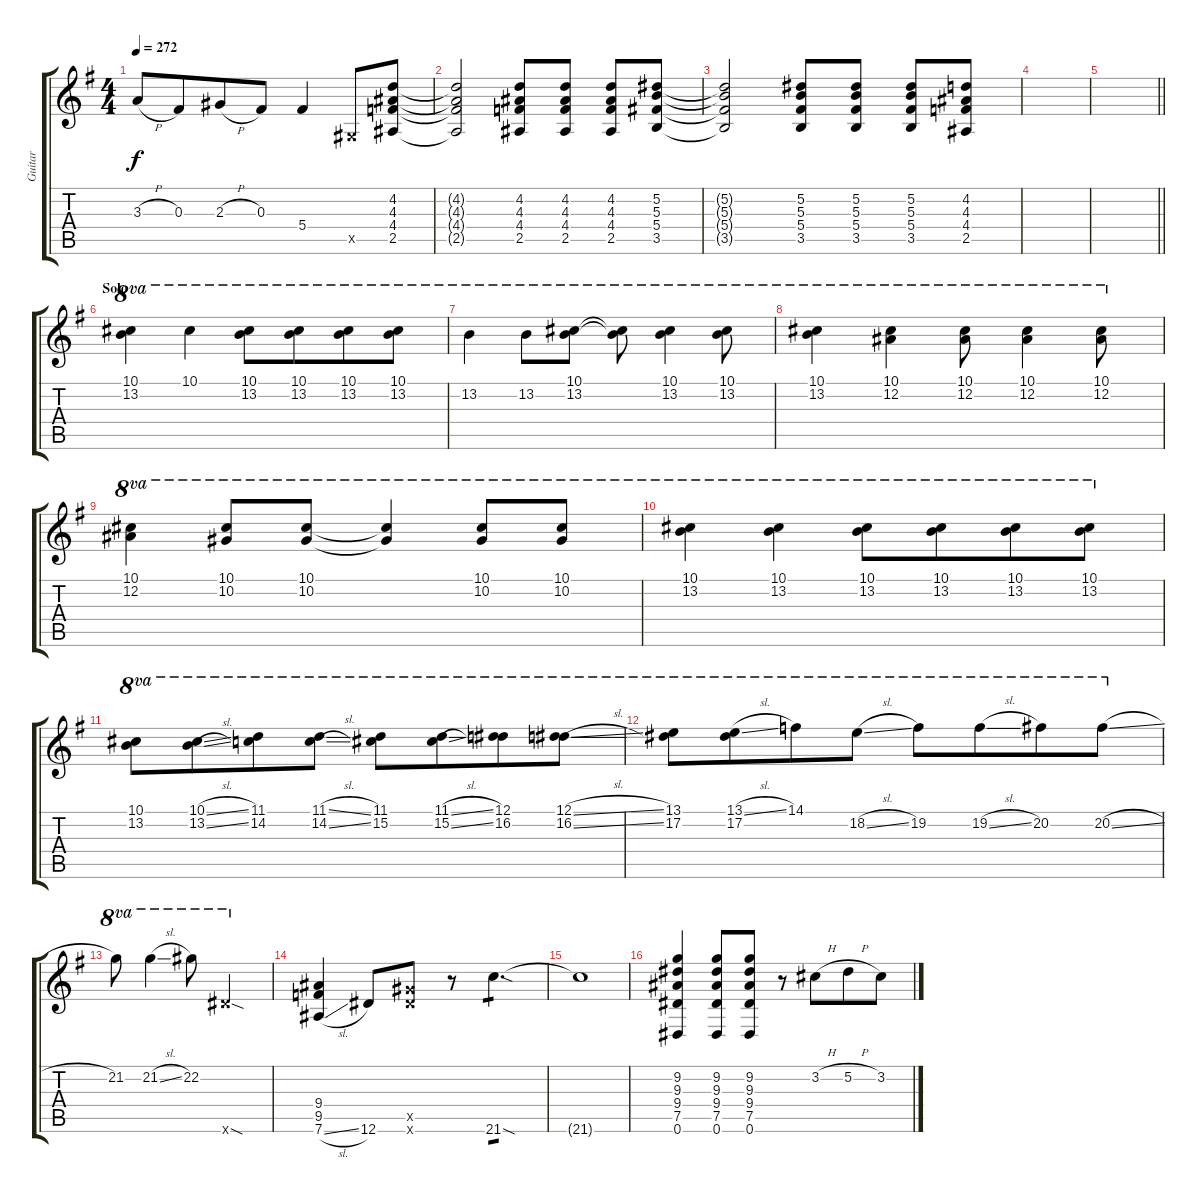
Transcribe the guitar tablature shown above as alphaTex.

\track ("Guitar" "Guitar") {instrument distortionguitar}
\staff {score tabs}
\tuning (Eb4 Bb3 Gb3 Db3 Ab2 Eb2) {hide}
\ts (4 4)
\tempo 272
\clef g2
\ks g
3.3{h}.8{dy f} 0.3.8{beam merge} 2.3{h}.8 0.3.8 5.4.4 0.5{x}.8 (4.2 4.3 4.4 2.5).8 |
(4.2{t} 4.3{t} 4.4{t} 2.5{t}).2 (4.2 4.3 4.4 2.5).8 (4.2 4.3 4.4 2.5).8 (4.2 4.3 4.4 2.5).8 (5.2 5.3 5.4 3.5).8 |
(5.2{t} 5.3{t} 5.4{t} 3.5{t}).2 (5.2 5.3 5.4 3.5).8 (5.2 5.3 5.4 3.5).8 (5.2 5.3 5.4 3.5).8 (4.2 4.3 4.4 2.5).8 |
|
\barLineRight lightlight
|
\section ("" "Solo")
(10.1 13.2).4{ot 8va} 10.1.4{ot 8va} (10.1 13.2).8{ot 8va} (10.1 13.2).8{ot 8va beam merge} (10.1 13.2).8{ot 8va} (10.1 13.2).8{ot 8va} |
13.2.4{ot 8va} 13.2.8{ot 8va} (10.1 13.2).8{ot 8va} (10.1{t} 13.2{t}).8{ot 8va} (10.1 13.2).4{ot 8va} (10.1 13.2).8{ot 8va} |
(10.1 13.2).4{ot 8va} (10.1 12.2).4{ot 8va} (10.1 12.2).8{ot 8va} (10.1 12.2).4{ot 8va} (10.1 12.2).8{ot 8va} |
(10.1 12.2).4{ot 8va} (10.1 10.2).8{ot 8va} (10.1 10.2).8{ot 8va} (10.1{t} 10.2{t}).4{ot 8va} (10.1 10.2).8{ot 8va} (10.1 10.2).8{ot 8va} |
(10.1 13.2).4{ot 8va} (10.1 13.2).4{ot 8va} (10.1 13.2).8{ot 8va} (10.1 13.2).8{ot 8va beam merge} (10.1 13.2).8{ot 8va} (10.1 13.2).8{ot 8va} |
(10.1 13.2).8{ot 8va} (10.1{sl} 13.2{sl}).8{ot 8va beam merge} (11.1 14.2).8{ot 8va} (11.1{sl} 14.2{sl}).8{ot 8va} (11.1 15.2).8{ot 8va} (11.1{sl} 15.2{sl}).8{ot 8va beam merge} (12.1 16.2).8{ot 8va} (12.1{sl} 16.2{sl}).8{ot 8va} |
(13.1 17.2).8{ot 8va} (13.1{sl} 17.2).8{ot 8va beam merge} 14.1.8{ot 8va} 18.2{sl}.8{ot 8va} 19.2.8{ot 8va} 19.2{sl}.8{ot 8va beam merge} 20.2.8{ot 8va} 20.2{sl}.8{ot 8va} |
21.2.8{ot 8va} 21.2{sl}.4{ot 8va} 22.2.8{ot 8va} 24.6{sod x}.2{ot 8va} |
(9.4 9.5 7.6{sl}).4 12.6.8 (12.5{x} 12.6{x}).8 r.8 21.6{sod}.4{d tp 1} |
21.6{t}.1 |
(9.2 9.3 9.4 7.5 0.6).4 (9.2 9.3 9.4 7.5 0.6).8 (9.2 9.3 9.4 7.5 0.6).8 r.8 3.2{h}.8{beam merge} 5.2{h}.8 3.2{h}.8
